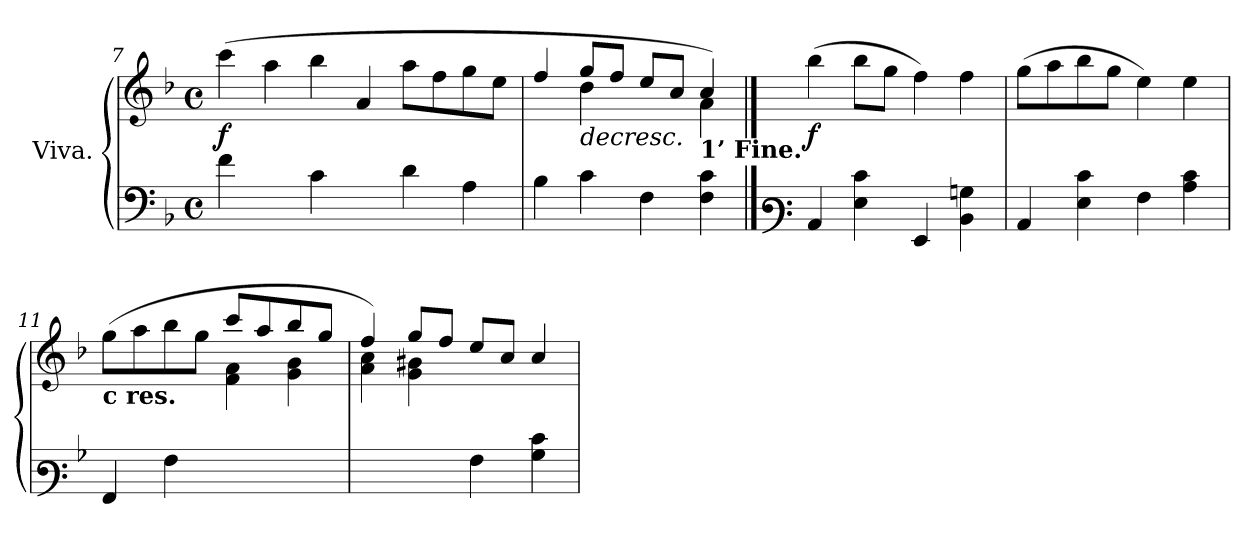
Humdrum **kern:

**kern	**kern	**dynam
*part1	*part1	*part1
*staff2	*staff1	*staff1/2
*I"Viva.	*	*
*clefF4	*clefG3	*
*k[b-]	*k[b-]	*
*M4/4	*M4/4	*
*met(c)	*met(c)	*
=7	=7	=7
!	!	!LO:DY:b
4f\	(>4aa\	f
4ryy	4ff\	.
4c\	4gg\	.
4ryy	4f/	.
4d\	8ff\L	.
.	8dd\	.
4A\	8ee\	.
.	8cc\J	.
=8	=8	=8
*	*^	*
4B-\	4dd/	4ryy	.
!	!	!	!LO:HP:b
4c\	8ee/L	4b-\	>
.	8dd/J	.	.
4F\	8cc/L	4ryy	.
.	8a/J	.	.
!	!LO:TX:b:B:t=1’ Fine.	!	!
4F\ 4c\	4a/)	4f\	.
*	*v	*v	*
!!LO:LB:g=z
==9	==9	==9
*clefF3	*	*
*	*^	*
!	!	!	!LO:DY:b
*	*v	*v	*
4C/	(>4gg\	f
4G\ 4e\	8gg\L	.
.	8ee\J	.
4GG/	4dd\)	.
4D\ 4Bn\	4dd\	.
=10	=10	=10
4C/	(>8ee\L	.
.	8ff\	.
4G\ 4e\	8gg\	.
.	8ee\J	.
4A\	4cc\)	.
4c\ 4e\	4cc\	.
=11	=11	=11
*	*^	*
!	!LO:TX:b:B:t=c res.	!	!
4AA/	2ryy	(>8ee\L	.
.	.	8ff\	.
4A\	.	8gg\	.
.	.	8ee\J	.
2ryy	8aa/L	4d\ 4f\	.
.	8ff/	.	.
.	8gg/	4e\ 4g\	.
.	8ee/J	.	.
=12	=12	=12	=12
2ryy	4dd/)	4f\ 4a\	.
.	8ee/L	4e\ 4g#X\	.
.	8dd/J	.	.
4A\	8cc/L	2ryy	.
.	8a/J	.	.
4B-\ 4e\	4a/	.	]
*	*v	*v	*
=	=	=
*-	*-	*-
